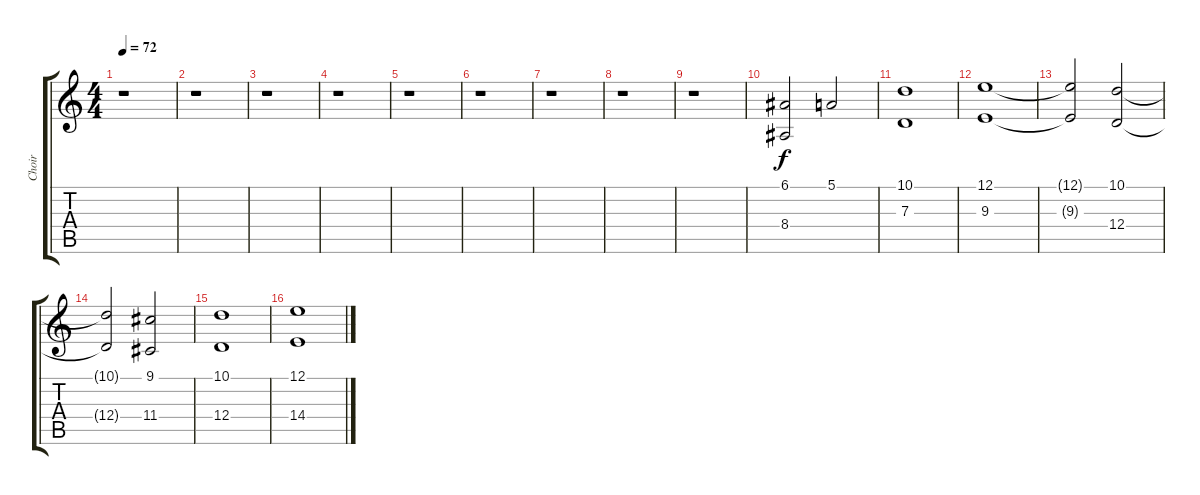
\track ("Choir" "Choir") {instrument choiraahs}
\staff {score tabs}
\tuning (E4 B3 G3 D3 A2 E2) {hide}
\ts (4 4)
\tempo 72
\clef g2
\ks c
r.1{dy f} |
r.1 |
r.1 |
r.1 |
r.1 |
r.1 |
r.1 |
r.1 |
r.1 |
(6.1 8.4).2 5.1.2 |
(10.1 7.3).1 |
(12.1 9.3).1 |
(12.1{t} 9.3{t}).2 (10.1 12.4).2 |
(10.1{t} 12.4{t}).2 (9.1 11.4).2 |
(10.1 12.4).1 |
(12.1 14.4).1
